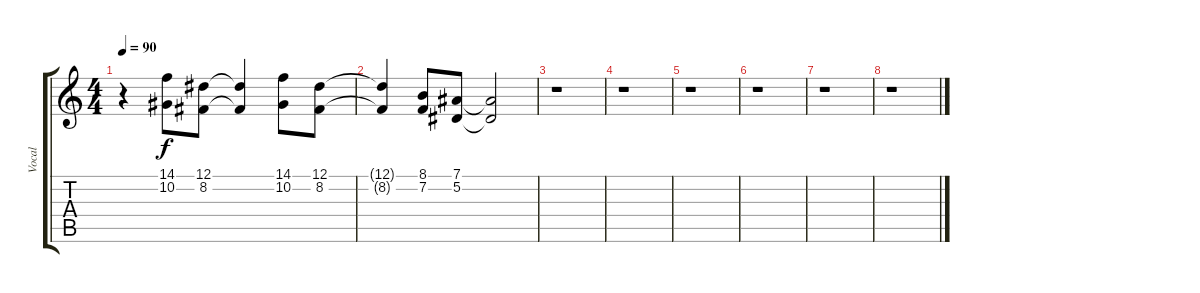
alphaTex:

\track ("Vocal" "Vocal") {instrument lead1square}
\staff {score tabs}
\tuning (Eb4 Bb3 Gb3 Db3 Ab2 Eb2) {hide}
\ts (4 4)
\tempo 90
\clef g2
\ks c
r.4{dy f} (14.1 10.2).8 (12.1 8.2).8 (12.1{t} 8.2{t}).4 (14.1 10.2).8 (12.1 8.2).8 |
(12.1{t} 8.2{t}).4 (8.1 7.2).8 (7.1 5.2).8 (7.1{t} 5.2{t}).2{volume 0} |
r.1 |
r.1 |
r.1 |
r.1 |
r.1 |
r.1
